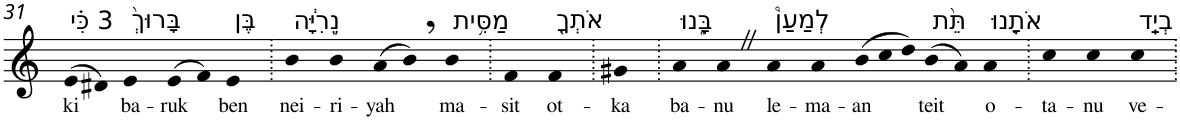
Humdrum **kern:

**kern	**text
*part1	*part1
*staff1	*staff1
*I"Piano	*
*I'Pno	*
!!LO:PB:g=z
*clefG2	*
*k[]	*
=31	=31
!LO:TX:a:t=3 כִּ֗י	!
!	!LO:LY:b
(>8e	ki
8d#X)	.
!LO:TX:a:t=בָּרוּךְ֙	!
!	!LO:LY:b
4e	ba-
!	!LO:LY:b
(>8e	-ruk
8f)	.
!LO:TX:a:t=בֶּן	!
!	!LO:LY:b
4e	ben
=32.	=32.
!LO:TX:a:t=נֵ֣רִיָּ֔ה	!
!	!LO:LY:b
4b	nei-
!	!LO:LY:b
4b	-ri-
!	!LO:LY:b
(>8a	-yah
8b,)	.
!LO:TX:a:t=מַסִּ֥ית	!
!	!LO:LY:b
4b	ma-
=33.	=33.
!	!LO:LY:b
4f	-sit
!LO:TX:a:t=אֹתְךָ֖	!
!	!LO:LY:b
4f	ot-
=34.	=34.
!	!LO:LY:b
4g#X	-ka
=35.	=35.
!LO:TX:a:t=בָּ֑נוּ	!
!	!LO:LY:b
4a	ba-
!	!LO:LY:b
4aZ	-nu
!LO:TX:a:t=לְמַעַן֩	!
!	!LO:LY:b
4a	le-
!	!LO:LY:b
4a	-ma-
*Xtuplet	*
!	!LO:LY:b
(>12b	-an
12cc	.
12dd)	.
!LO:TX:a:t=תֵּ֨ת	!
!	!LO:LY:b
(>8b	teit
8a)	.
!LO:TX:a:t=אֹתָ֤נוּ	!
!	!LO:LY:b
4a	o-
=36.	=36.
!	!LO:LY:b
4cc	-ta-
!	!LO:LY:b
4cc	-nu
!LO:TX:a:t=בְיַֽד	!
!	!LO:LY:b
4cc	ve-
=.	=.
*-	*-
